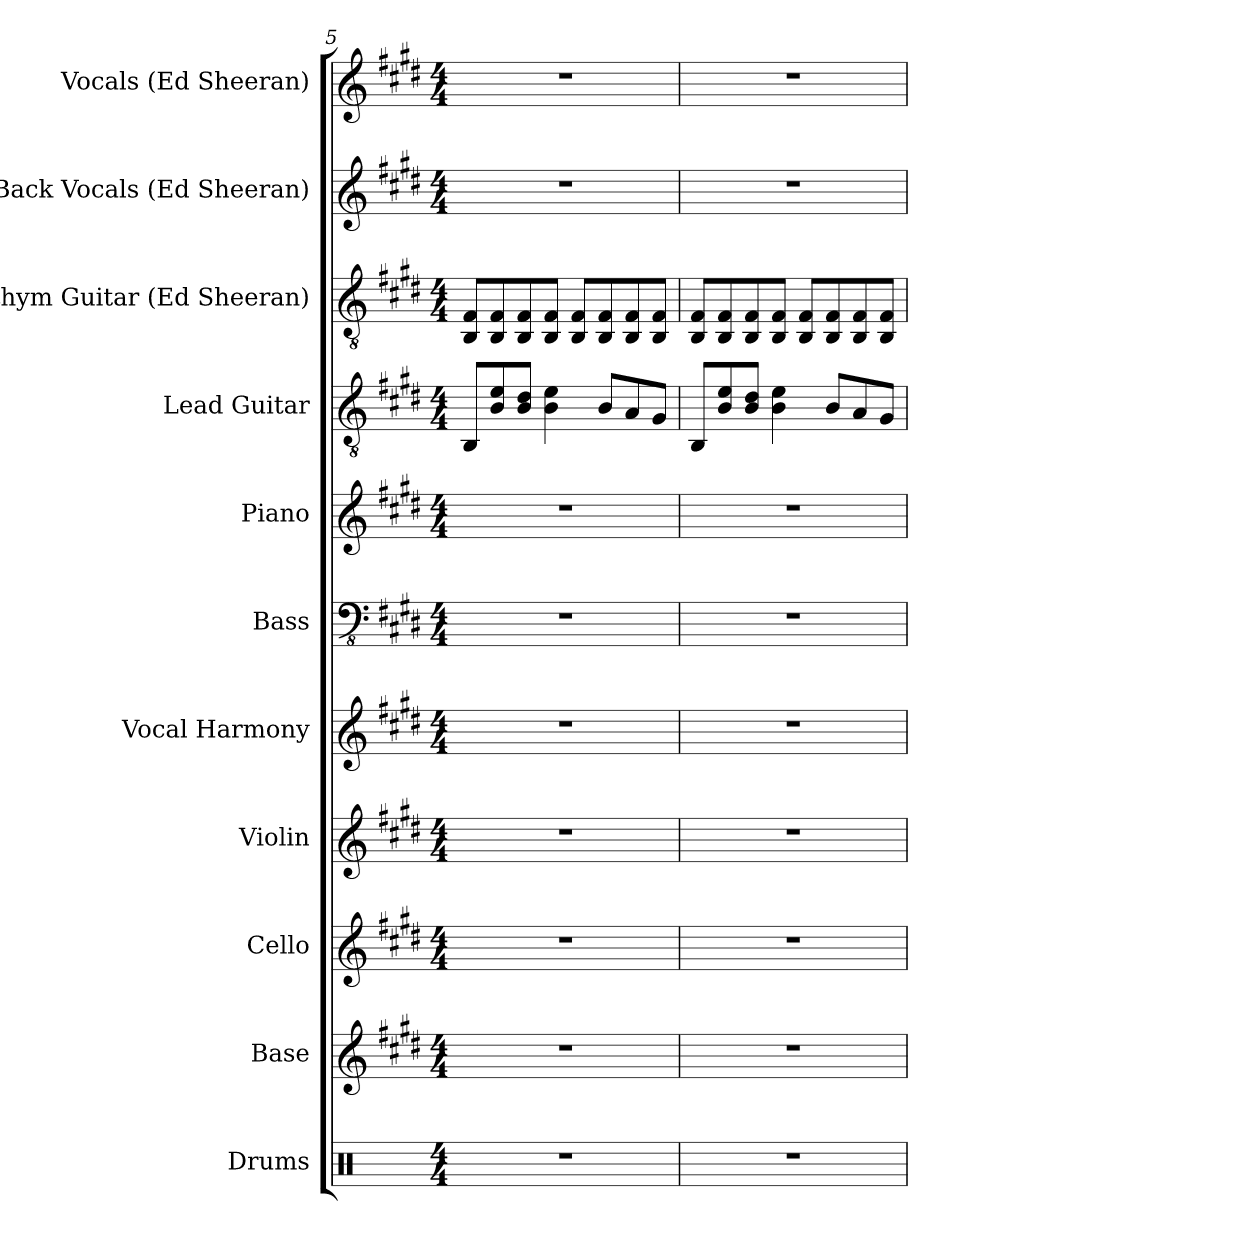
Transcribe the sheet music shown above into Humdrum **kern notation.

**kern	**kern	**kern	**kern	**kern	**kern	**kern	**kern	**kern	**kern	**kern
*part11	*part10	*part9	*part8	*part7	*part6	*part5	*part4	*part3	*part2	*part1
*staff11	*staff10	*staff9	*staff8	*staff7	*staff6	*staff5	*staff4	*staff3	*staff2	*staff1
*I"Drums	*I"Base	*I"Cello	*I"Violin	*I"Vocal Harmony	*I"Bass	*I"Piano	*I"Lead Guitar	*I"Rythym Guitar (Ed Sheeran)	*I"Back Vocals (Ed Sheeran)	*I"Vocals (Ed Sheeran)
*	*	*	*I'Vln	*I'V	*	*I'Pno	*	*	*	*
*clefX	*clefG2	*clefG2	*clefG2	*clefG2	*clefFv4	*clefG2	*clefGv2	*clefGv2	*clefG2	*clefG2
*k[]	*k[f#c#g#d#]	*k[f#c#g#d#]	*k[f#c#g#d#]	*k[f#c#g#d#]	*k[f#c#g#d#]	*k[f#c#g#d#]	*k[f#c#g#d#]	*k[f#c#g#d#]	*k[f#c#g#d#]	*k[f#c#g#d#]
*M4/4	*M4/4	*M4/4	*M4/4	*M4/4	*M4/4	*M4/4	*M4/4	*M4/4	*M4/4	*M4/4
=5	=5	=5	=5	=5	=5	=5	=5	=5	=5	=5
1r	1r	1r	1r	1r	1r	1r	8BB/L	8BB/ 8F#/L	1r	1r
.	.	.	.	.	.	.	8B/ 8e/	8BB/ 8F#/	.	.
.	.	.	.	.	.	.	8B/ 8d#/J	8BB/ 8F#/	.	.
.	.	.	.	.	.	.	4B\ 4e\	8BB/ 8F#/J	.	.
.	.	.	.	.	.	.	.	8BB/ 8F#/L	.	.
.	.	.	.	.	.	.	8B/L	8BB/ 8F#/	.	.
.	.	.	.	.	.	.	8A/	8BB/ 8F#/	.	.
.	.	.	.	.	.	.	8G#/J	8BB/ 8F#/J	.	.
=6	=6	=6	=6	=6	=6	=6	=6	=6	=6	=6
1r	1r	1r	1r	1r	1r	1r	8BB/L	8BB/ 8F#/L	1r	1r
.	.	.	.	.	.	.	8B/ 8e/	8BB/ 8F#/	.	.
.	.	.	.	.	.	.	8B/ 8d#/J	8BB/ 8F#/	.	.
.	.	.	.	.	.	.	4B\ 4e\	8BB/ 8F#/J	.	.
.	.	.	.	.	.	.	.	8BB/ 8F#/L	.	.
.	.	.	.	.	.	.	8B/L	8BB/ 8F#/	.	.
.	.	.	.	.	.	.	8A/	8BB/ 8F#/	.	.
.	.	.	.	.	.	.	8G#/J	8BB/ 8F#/J	.	.
=	=	=	=	=	=	=	=	=	=	=
*-	*-	*-	*-	*-	*-	*-	*-	*-	*-	*-
